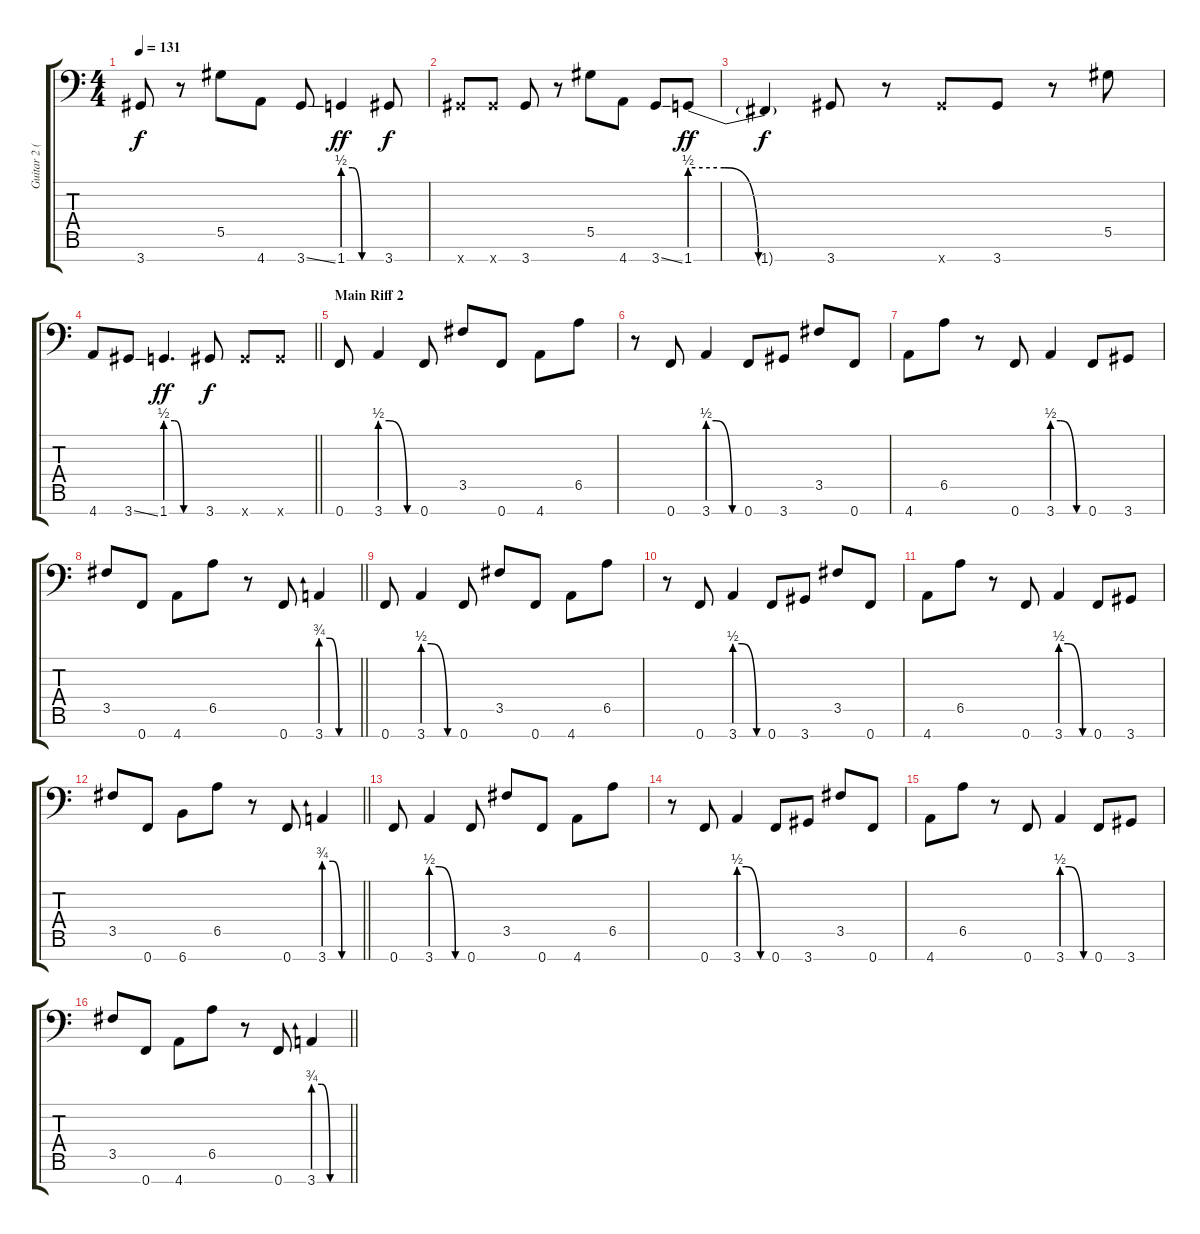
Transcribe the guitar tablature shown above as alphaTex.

\track ("Guitar 2 (Marten Hagstrom)" "Guitar 2 (") {instrument distortionguitar}
\staff {score tabs}
\tuning (Bb3 F3 Db3 Ab2 Eb2 Bb1 F1) {hide}
\ts (4 4)
\tempo 131
\clef f4
\ks c
3.7.8{dy f} r.8 5.5.8 4.7.8 3.7{ss}.8 1.7{be (custom 0 2 15 2 30 0 60 0)}.4{dy ff} 3.7.8{dy f} |
3.7{x}.8 3.7{x}.8 3.7.8 r.8 5.5.8 4.7.8 3.7{ss}.8 1.7{be (custom 0 2 15 2 30 0 60 0)}.8{dy ff} |
1.7{t}.4{dy f} 3.7.8 r.8 3.7{x}.8 3.7.8 r.8 5.5.8 |
\barLineRight lightlight
4.7.8 3.7{ss}.8 1.7{be (custom 0 2 15 2 30 0 60 0)}.4{d dy ff} 3.7.8{dy f} 3.7{x}.8 3.7{x}.8 |
\section ("" "Main Riff 2")
0.7.8 3.7{be (custom 0 2 15 2 45 0 60 0)}.4 0.7.8 3.5.8 0.7.8 4.7.8 6.5.8 |
r.8 0.7.8 3.7{be (custom 0 2 15 2 45 0 60 0)}.4 0.7.8 3.7.8 3.5.8 0.7.8 |
4.7.8 6.5.8 r.8 0.7.8 3.7{be (custom 0 2 15 2 45 0 60 0)}.4 0.7.8 3.7.8 |
\barLineRight lightlight
3.5.8 0.7.8 4.7.8 6.5.8 r.8 0.7.8 3.7{be (custom 0 3 15 3 30 0 45 0 60 0)}.4 |
0.7.8 3.7{be (custom 0 2 15 2 45 0 60 0)}.4 0.7.8 3.5.8 0.7.8 4.7.8 6.5.8 |
r.8 0.7.8 3.7{be (custom 0 2 15 2 45 0 60 0)}.4 0.7.8 3.7.8 3.5.8 0.7.8 |
4.7.8 6.5.8 r.8 0.7.8 3.7{be (custom 0 2 15 2 45 0 60 0)}.4 0.7.8 3.7.8 |
\barLineRight lightlight
3.5.8 0.7.8 6.7.8 6.5.8 r.8 0.7.8 3.7{be (custom 0 3 15 3 30 0 45 0 60 0)}.4 |
0.7.8 3.7{be (custom 0 2 15 2 45 0 60 0)}.4 0.7.8 3.5.8 0.7.8 4.7.8 6.5.8 |
r.8 0.7.8 3.7{be (custom 0 2 15 2 45 0 60 0)}.4 0.7.8 3.7.8 3.5.8 0.7.8 |
4.7.8 6.5.8 r.8 0.7.8 3.7{be (custom 0 2 15 2 45 0 60 0)}.4 0.7.8 3.7.8 |
\barLineRight lightlight
3.5.8 0.7.8 4.7.8 6.5.8 r.8 0.7.8 3.7{be (custom 0 3 15 3 30 0 45 0 60 0)}.4
